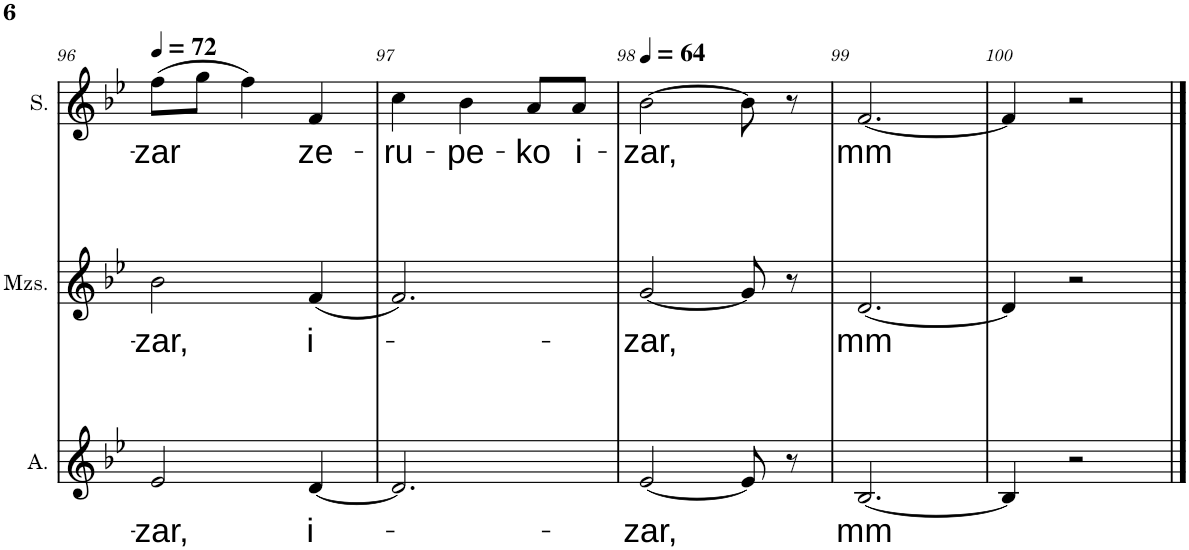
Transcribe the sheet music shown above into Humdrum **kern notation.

**kern	**text	**kern	**text	**kern	**text
*part3	*part3	*part2	*part2	*part1	*part1
*staff3	*staff3	*staff2	*staff2	*staff1	*staff1
*I"Alto	*	*I"Mezzo-soprano	*	*I"Soprano	*
*I'A.	*	*I'Mzs.	*	*I'S.	*
!!LO:PB:g=z
*clefG2	*	*clefG2	*	*clefG2	*
*k[b-e-]	*	*k[b-e-]	*	*k[b-e-]	*
*M3/4	*	*M3/4	*	*M3/4	*
*MM72	*	*MM72	*	*MM72	*
=96	=96	=96	=96	=96	=96
!	!LO:LY:b	!	!LO:LY:b	!	!LO:LY:b
2e-/	-zar,	2b-\	-zar,	(8ff\L	-zar
.	.	.	.	8gg\J	.
.	.	.	.	4ff\)	.
!	!LO:LY:b	!	!LO:LY:b	!	!LO:LY:b
[4d/	i-	(4f/	i-	4f/	ze-
=97	=97	=97	=97	=97	=97
!	!	!	!	!	!LO:LY:b
2.d/]	.	2.f/)	.	4cc\	-ru-
!	!	!	!	!	!LO:LY:b
.	.	.	.	4b-\	-pe-
!	!	!	!	!	!LO:LY:b
.	.	.	.	8a/L	-ko
!	!	!	!	!	!LO:LY:b
.	.	.	.	8a/J	i-
=98	=98	=98	=98	=98	=98
*	*	*	*	*MM64	*
!	!LO:LY:b	!	!LO:LY:b	!	!LO:LY:b
[2e-/	-zar,	[2g/	-zar,	[2b-\	-zar,
8e-/]	.	8g/]	.	8b-\]	.
8r	.	8r	.	8r	.
=99	=99	=99	=99	=99	=99
!	!LO:LY:b	!	!LO:LY:b	!	!LO:LY:b
[2.B-/	mm	[2.d/	mm	[2.f/	mm
=100	=100	=100	=100	=100	=100
4B-/]	.	4d/]	.	4f/]	.
2r	.	2r	.	2r	.
==	==	==	==	==	==
*-	*-	*-	*-	*-	*-
